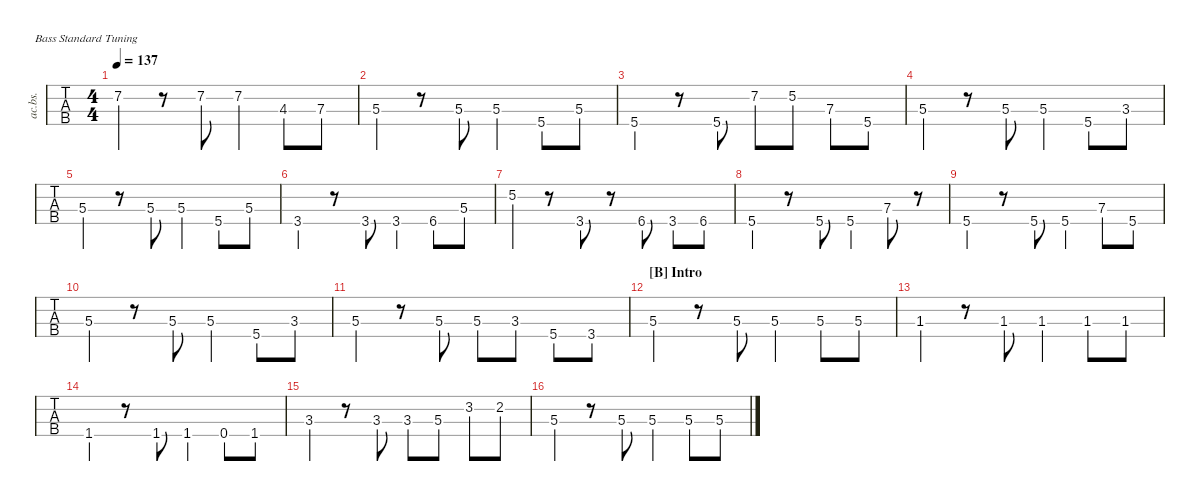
\defaultSystemsLayout 4
\hideDynamics
\bracketExtendMode nobrackets
\track ("Acoustic Bass" "ac.bs.") {defaultSystemsLayout 4 instrument acousticbass}
\staff {tabs}
\tuning (G2 D2 A1 E1)
\ts (4 4)
\tempo 137
\clef f4
\ks f
7.2{acc forcenatural}.4{dy mf} r.8 7.2{acc forcenatural}.8 7.2{acc forcenatural}.4 4.3{acc b}.8 7.3{acc forcenatural}.8 |
5.3{acc forcenatural}.4 r.8 5.3{acc forcenatural}.8 5.3{acc forcenatural}.4 5.4{acc forcenatural}.8 5.3{acc forcenatural}.8 |
5.4{acc forcenatural}.4 r.8 5.4{acc forcenatural}.8 7.2{acc forcenatural}.8 5.2{acc forcenatural}.8 7.3{acc forcenatural}.8 5.4{acc forcenatural}.8 |
5.3{acc forcenatural}.4 r.8 5.3{acc forcenatural}.8 5.3{acc forcenatural}.4 5.4{acc forcenatural}.8 3.3{acc forcenatural}.8 |
5.3{acc forcenatural}.4 r.8 5.3{acc forcenatural}.8 5.3{acc forcenatural}.4 5.4{acc forcenatural}.8 5.3{acc forcenatural}.8 |
3.4{acc forcenatural}.4 r.8 3.4{acc forcenatural}.8 3.4{acc forcenatural}.4 6.4{acc b}.8 5.3{acc forcenatural}.8 |
5.2{acc forcenatural}.4 r.8 3.4{acc forcenatural}.8 r.8 6.4{acc b}.8 3.4{acc forcenatural}.8 6.4{acc b}.8 |
5.4{acc forcenatural}.4 r.8 5.4{acc forcenatural}.8 5.4{acc forcenatural}.4 7.3{acc forcenatural}.8 r.8 |
5.4{acc forcenatural}.4 r.8 5.4{acc forcenatural}.8 5.4{acc forcenatural}.4 7.3{acc forcenatural}.8 5.4{acc forcenatural}.8 |
5.3{acc forcenatural}.4 r.8 5.3{acc forcenatural}.8 5.3{acc forcenatural}.4 5.4{acc forcenatural}.8 3.3{acc forcenatural}.8 |
5.3{acc forcenatural}.4 r.8 5.3{acc forcenatural}.8 5.3{acc forcenatural}.8 3.3{acc forcenatural}.8 5.4{acc forcenatural}.8 3.4{acc forcenatural}.8 |
\section ("B" "Intro")
5.3{acc forcenatural}.4 r.8 5.3{acc forcenatural}.8 5.3{acc forcenatural}.4 5.3{acc forcenatural}.8 5.3{acc forcenatural}.8 |
1.3{acc b}.4 r.8 1.3{acc b}.8 1.3{acc b}.4 1.3{acc b}.8 1.3{acc b}.8 |
1.4{acc forcenatural}.4 r.8 1.4{acc forcenatural}.8 1.4{acc forcenatural}.4 0.4{acc forcenatural}.8 1.4{acc forcenatural}.8 |
3.3{acc forcenatural}.4 r.8 3.3{acc forcenatural}.8 3.3{acc forcenatural}.8 5.3{acc forcenatural}.8 3.2{acc forcenatural}.8 2.2{acc forcenatural}.8 |
5.3{acc forcenatural}.4 r.8 5.3{acc forcenatural}.8 5.3{acc forcenatural}.4 5.3{acc forcenatural}.8 5.3{acc forcenatural}.8
